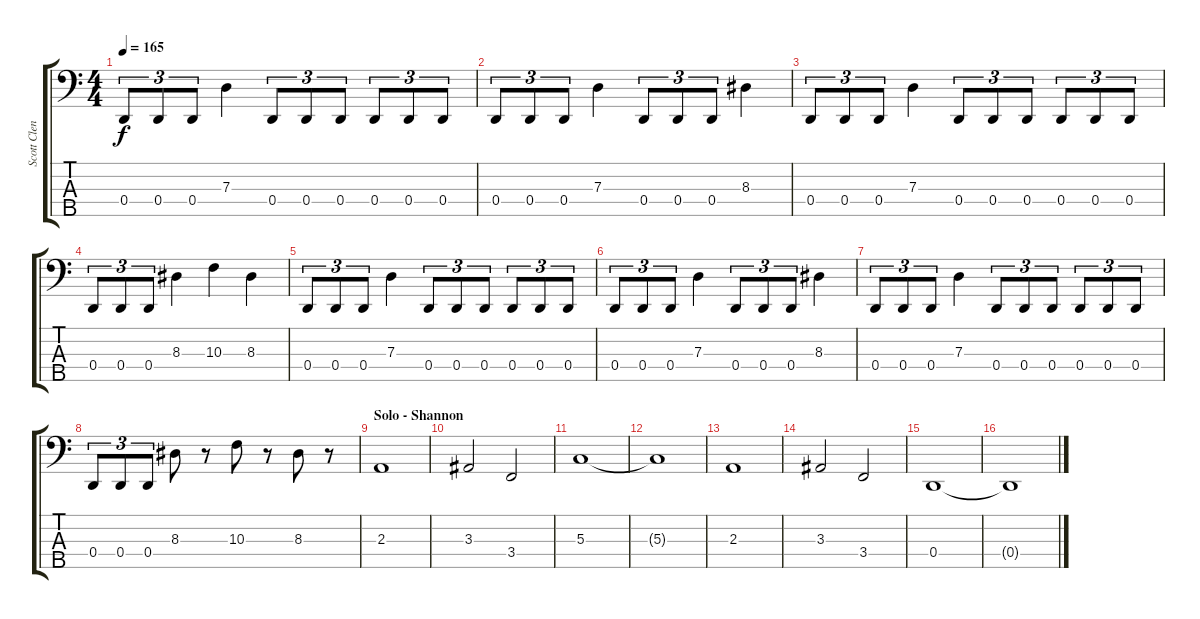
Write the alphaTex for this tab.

\track ("Scott Clendenin " "Scott Clen") {instrument electricbasspick}
\staff {score tabs}
\tuning (F2 C2 G1 D1 A0) {hide}
\ts (4 4)
\tempo 165
\clef f4
\ks c
0.4.8{tu (3 2) dy f} 0.4.8{tu (3 2)} 0.4.8{tu (3 2)} 7.3.4 0.4.8{tu (3 2)} 0.4.8{tu (3 2)} 0.4.8{tu (3 2)} 0.4.8{tu (3 2)} 0.4.8{tu (3 2)} 0.4.8{tu (3 2)} |
0.4.8{tu (3 2)} 0.4.8{tu (3 2)} 0.4.8{tu (3 2)} 7.3.4 0.4.8{tu (3 2)} 0.4.8{tu (3 2)} 0.4.8{tu (3 2)} 8.3.4 |
0.4.8{tu (3 2)} 0.4.8{tu (3 2)} 0.4.8{tu (3 2)} 7.3.4 0.4.8{tu (3 2)} 0.4.8{tu (3 2)} 0.4.8{tu (3 2)} 0.4.8{tu (3 2)} 0.4.8{tu (3 2)} 0.4.8{tu (3 2)} |
0.4.8{tu (3 2)} 0.4.8{tu (3 2)} 0.4.8{tu (3 2)} 8.3.4 10.3.4 8.3.4 |
0.4.8{tu (3 2)} 0.4.8{tu (3 2)} 0.4.8{tu (3 2)} 7.3.4 0.4.8{tu (3 2)} 0.4.8{tu (3 2)} 0.4.8{tu (3 2)} 0.4.8{tu (3 2)} 0.4.8{tu (3 2)} 0.4.8{tu (3 2)} |
0.4.8{tu (3 2)} 0.4.8{tu (3 2)} 0.4.8{tu (3 2)} 7.3.4 0.4.8{tu (3 2)} 0.4.8{tu (3 2)} 0.4.8{tu (3 2)} 8.3.4 |
0.4.8{tu (3 2)} 0.4.8{tu (3 2)} 0.4.8{tu (3 2)} 7.3.4 0.4.8{tu (3 2)} 0.4.8{tu (3 2)} 0.4.8{tu (3 2)} 0.4.8{tu (3 2)} 0.4.8{tu (3 2)} 0.4.8{tu (3 2)} |
0.4.8{tu (3 2)} 0.4.8{tu (3 2)} 0.4.8{tu (3 2)} 8.3.8 r.8 10.3.8 r.8 8.3.8 r.8 |
\section ("" "Solo - Shannon")
2.3.1 |
3.3.2 3.4.2 |
5.3.1 |
5.3{t}.1 |
2.3.1 |
3.3.2 3.4.2 |
0.4.1 |
0.4{t}.1
